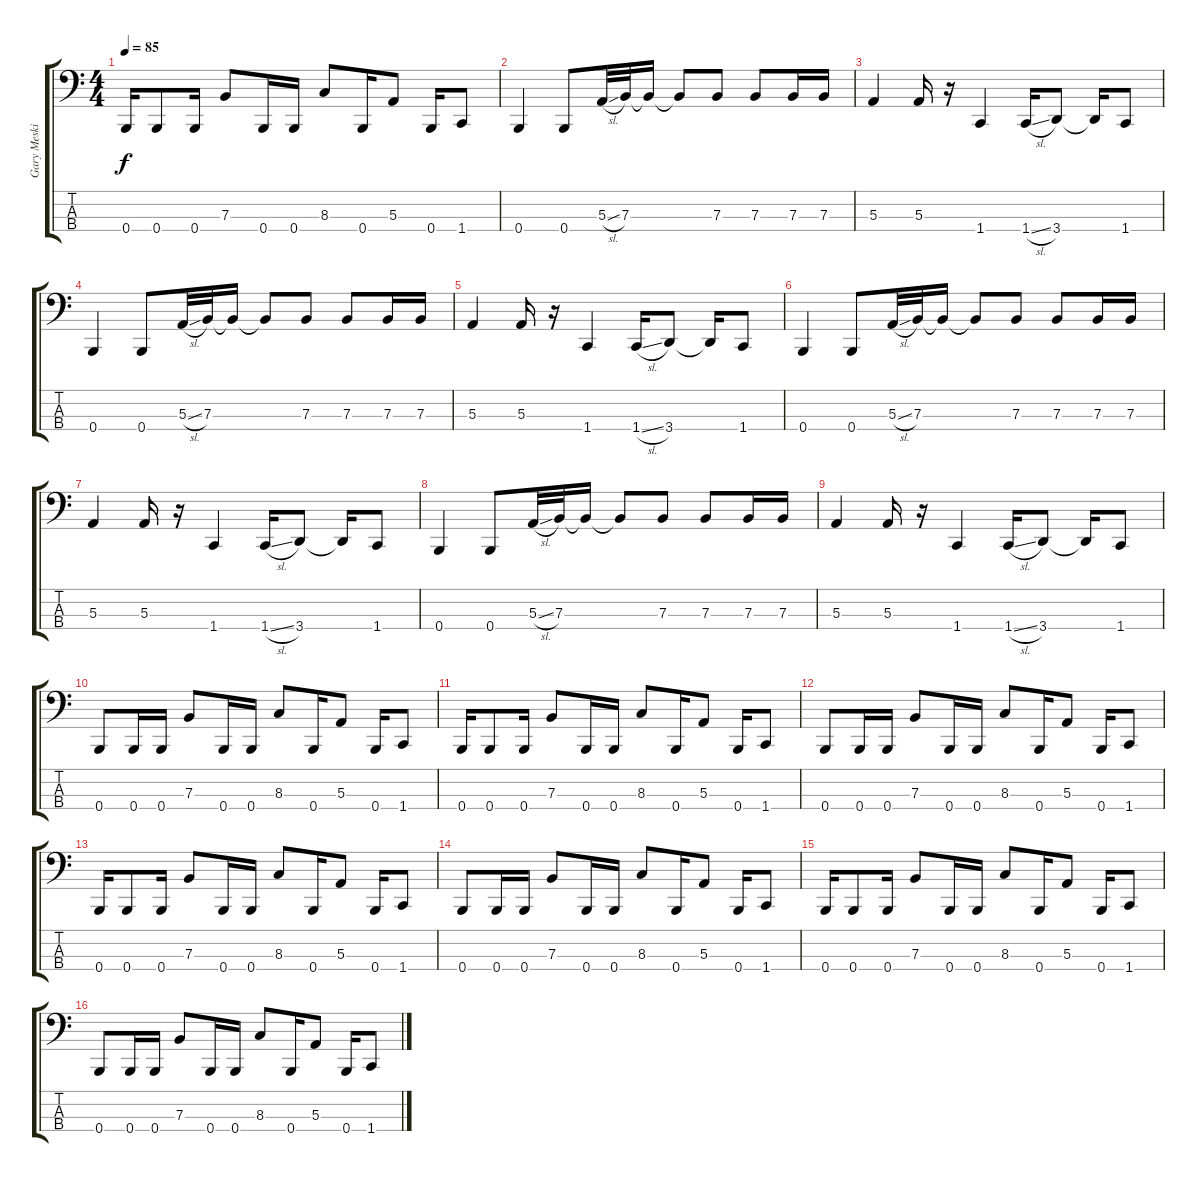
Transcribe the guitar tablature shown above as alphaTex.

\track ("Gary Meskil" "Gary Meski") {instrument electricbasspick}
\staff {score tabs}
\tuning (D2 A1 E1 B0) {hide}
\ts (4 4)
\tempo 85
\clef f4
\ks c
0.4.16{dy f} 0.4.8 0.4.16 7.3.8 0.4.16 0.4.16 8.3.8 0.4.16 5.3.8 0.4.16 1.4.8 |
0.4.4 0.4.8 5.3{sl}.32 7.3.32 7.3{t}.16 7.3{t}.8 7.3.8 7.3.8 7.3.16 7.3.16 |
5.3.4 5.3.16 r.16 1.4.4 1.4{sl}.16 3.4.8 3.4{t}.16 1.4.8 |
0.4.4 0.4.8 5.3{sl}.32 7.3.32 7.3{t}.16 7.3{t}.8 7.3.8 7.3.8 7.3.16 7.3.16 |
5.3.4 5.3.16 r.16 1.4.4 1.4{sl}.16 3.4.8 3.4{t}.16 1.4.8 |
0.4.4 0.4.8 5.3{sl}.32 7.3.32 7.3{t}.16 7.3{t}.8 7.3.8 7.3.8 7.3.16 7.3.16 |
5.3.4 5.3.16 r.16 1.4.4 1.4{sl}.16 3.4.8 3.4{t}.16 1.4.8 |
0.4.4 0.4.8 5.3{sl}.32 7.3.32 7.3{t}.16 7.3{t}.8 7.3.8 7.3.8 7.3.16 7.3.16 |
5.3.4 5.3.16 r.16 1.4.4 1.4{sl}.16 3.4.8 3.4{t}.16 1.4.8 |
0.4.8 0.4.16 0.4.16 7.3.8 0.4.16 0.4.16 8.3.8 0.4.16 5.3.8 0.4.16 1.4.8 |
0.4.16 0.4.8 0.4.16 7.3.8 0.4.16 0.4.16 8.3.8 0.4.16 5.3.8 0.4.16 1.4.8 |
0.4.8 0.4.16 0.4.16 7.3.8 0.4.16 0.4.16 8.3.8 0.4.16 5.3.8 0.4.16 1.4.8 |
0.4.16 0.4.8 0.4.16 7.3.8 0.4.16 0.4.16 8.3.8 0.4.16 5.3.8 0.4.16 1.4.8 |
0.4.8 0.4.16 0.4.16 7.3.8 0.4.16 0.4.16 8.3.8 0.4.16 5.3.8 0.4.16 1.4.8 |
0.4.16 0.4.8 0.4.16 7.3.8 0.4.16 0.4.16 8.3.8 0.4.16 5.3.8 0.4.16 1.4.8 |
0.4.8 0.4.16 0.4.16 7.3.8 0.4.16 0.4.16 8.3.8 0.4.16 5.3.8 0.4.16 1.4.8
